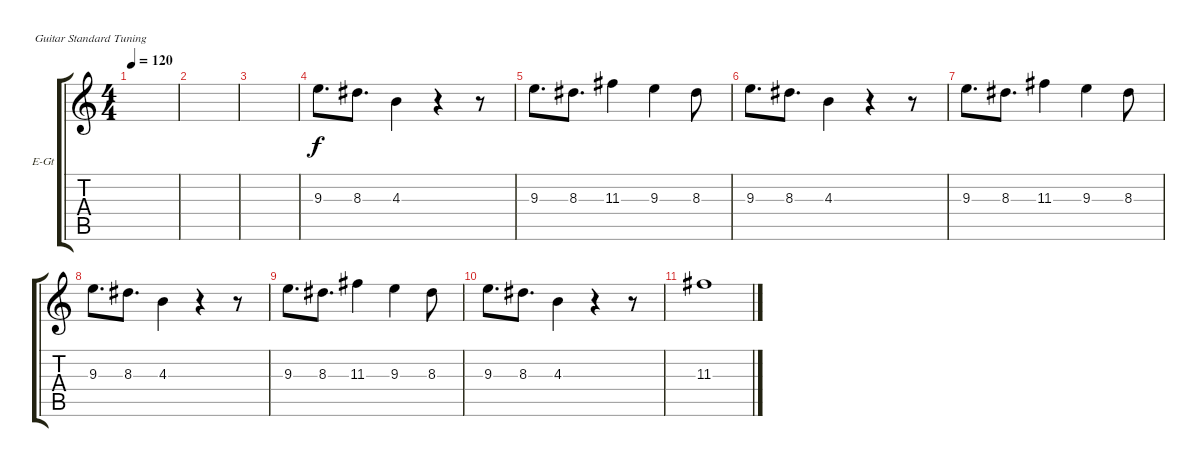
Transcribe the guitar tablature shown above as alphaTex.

\defaultSystemsLayout 4
\bracketExtendMode groupsimilarinstruments
\firstSystemTrackNameOrientation horizontal
\otherSystemsTrackNameOrientation horizontal
\track ("Electric Guitar" "E-Gt") {instrument overdrivenguitar}
\staff {score tabs}
\tuning (E4 B3 G3 D3 A2 E2)
\ts (4 4)
\tempo 120
\clef g2
\ks c
|
|
|
9.3.8{d} 8.3.8{d} 4.3.4 r.4 r.8 |
9.3.8{d} 8.3.8{d} 11.3.4 9.3.4 8.3.8 |
9.3.8{d} 8.3.8{d} 4.3.4 r.4 r.8 |
9.3.8{d} 8.3.8{d} 11.3.4 9.3.4 8.3.8 |
9.3.8{d} 8.3.8{d} 4.3.4 r.4 r.8 |
9.3.8{d} 8.3.8{d} 11.3.4 9.3.4 8.3.8 |
9.3.8{d} 8.3.8{d} 4.3.4 r.4 r.8 |
11.3.1
